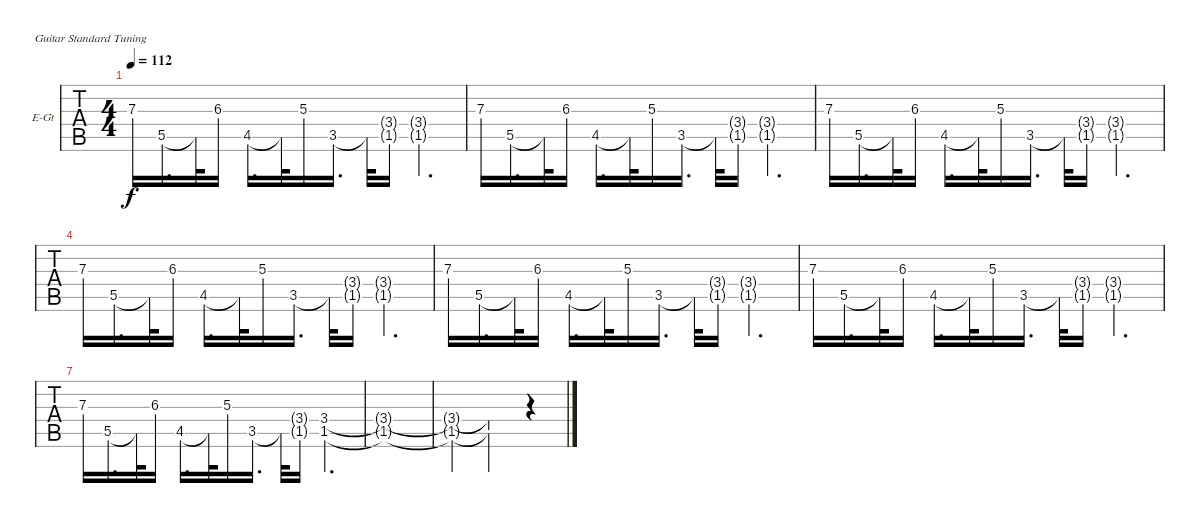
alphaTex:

\bracketExtendMode nobrackets
\firstSystemTrackNameOrientation horizontal
\otherSystemsTrackNameOrientation horizontal
\defaultBarNumberDisplay FirstOfSystem
\track ("Guitar 2" "E-Gt") {instrument distortionguitar}
\staff {tabs}
\tuning (E4 B3 G3 D3 A2 E2)
\ts (4 4)
\tempo 112
\clef g2
\ks c
7.3.16{dy f} 5.5.16{d} 5.5{t}.32 6.3.16 4.5.16{d} 4.5{t}.32 5.3.16 3.5.16{d} 3.5{t}.32 (1.5{g} 3.4{g}).16 (3.4{g} 1.5{g}).4{d} |
7.3.16 5.5.16{d} 5.5{t}.32 6.3.16 4.5.16{d} 4.5{t}.32 5.3.16 3.5.16{d} 3.5{t}.32 (1.5{g} 3.4{g}).16 (3.4{g} 1.5{g}).4{d} |
7.3.16 5.5.16{d} 5.5{t}.32 6.3.16 4.5.16{d} 4.5{t}.32 5.3.16 3.5.16{d} 3.5{t}.32 (1.5{g} 3.4{g}).16 (3.4{g} 1.5{g}).4{d} |
7.3.16 5.5.16{d} 5.5{t}.32 6.3.16 4.5.16{d} 4.5{t}.32 5.3.16 3.5.16{d} 3.5{t}.32 (1.5{g} 3.4{g}).16 (3.4{g} 1.5{g}).4{d} |
7.3.16 5.5.16{d} 5.5{t}.32 6.3.16 4.5.16{d} 4.5{t}.32 5.3.16 3.5.16{d} 3.5{t}.32 (1.5{g} 3.4{g}).16 (3.4{g} 1.5{g}).4{d} |
7.3.16 5.5.16{d} 5.5{t}.32 6.3.16 4.5.16{d} 4.5{t}.32 5.3.16 3.5.16{d} 3.5{t}.32 (1.5{g} 3.4{g}).16 (3.4{g} 1.5{g}).4{d} |
7.3.16 5.5.16{d} 5.5{t}.32 6.3.16 4.5.16{d} 4.5{t}.32 5.3.16 3.5.16{d} 3.5{t}.32 (1.5{g} 3.4{g}).16 (3.4 1.5).4{d} |
(3.4{t} 1.5{t}).1 |
(3.4{t} 1.5{t}).4 (3.4{t} 1.5{t}).2 r.4
